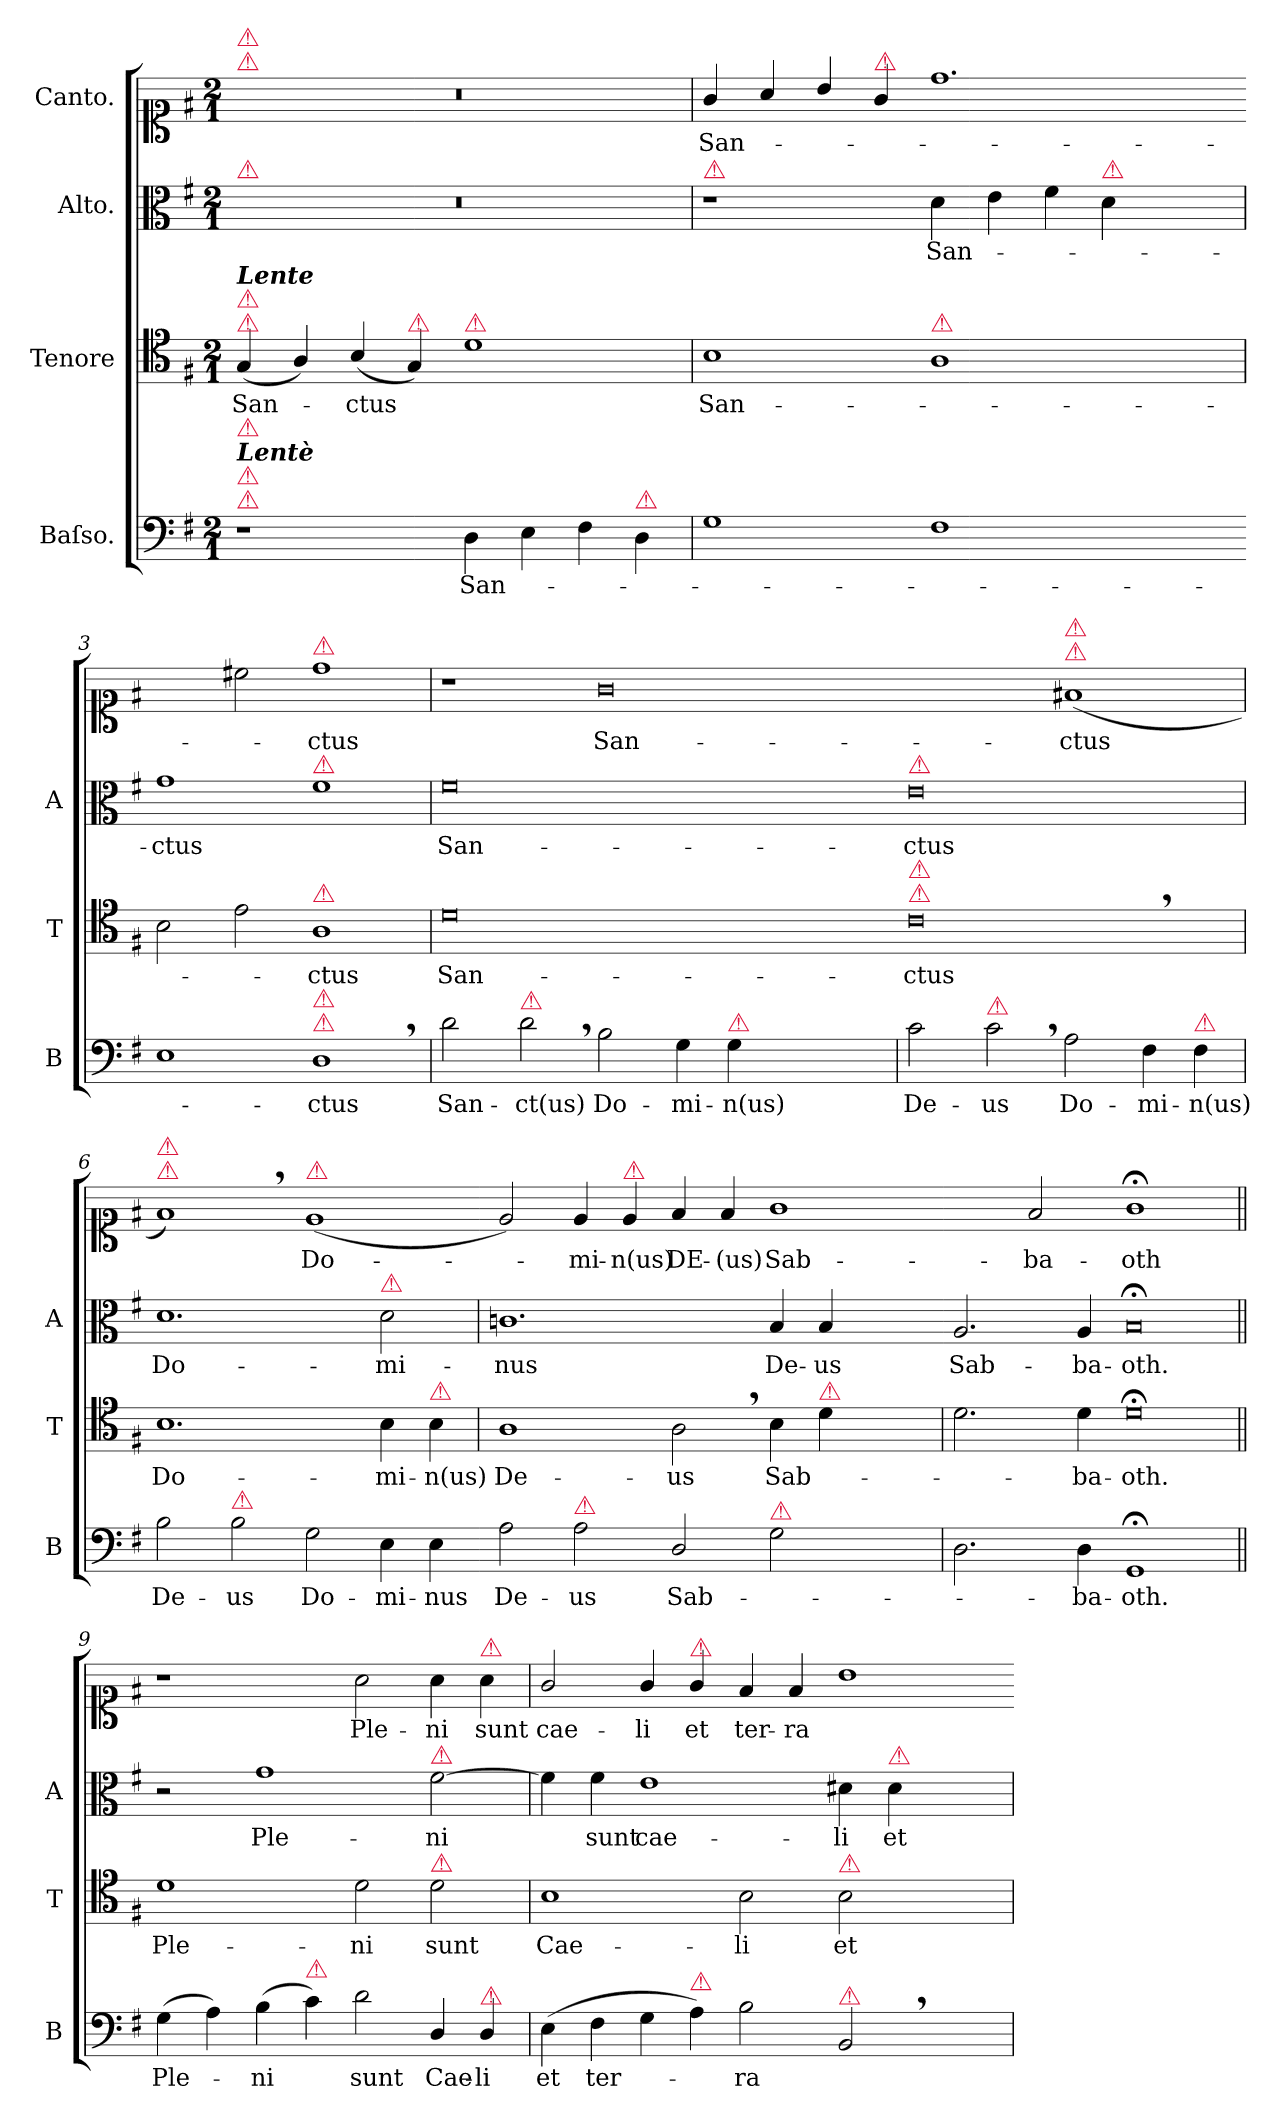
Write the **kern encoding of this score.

**kern	**text	**kern	**text	**kern	**text	**kern	**text
*part4	*part4	*part3	*part3	*part2	*part2	*part1	*part1
*staff4	*staff4	*staff3	*staff3	*staff2	*staff2	*staff1	*staff1
*I"Baſso.	*	*I"Tenore	*	*I"Alto.	*	*I"Canto.	*
*I'B	*	*I'T	*	*I'A	*	*	*
*clefF4	*	*clefC4	*	*clefC3	*	*clefC1	*
*k[f#]	*	*k[f#]	*	*k[f#]	*	*k[f#]	*
*G:	*	*G:	*	*G:	*	*G:	*
*M2/1	*	*M2/1	*	*M2/1	*	*M2/1	*
=1	=1	=1	=1	=1	=1	=1	=1
!	!	!	!	!	!	!LO:TX:a:color=crimson:t=⚠	!
!	!	!	!	!	!	!LO:TX:a:color=crimson:t=⚠	!
!	!	!	!	!LO:TX:a:color=crimson:t=⚠	!	!	!
!	!	!LO:TX:a:color=crimson:t=⚠	!	!	!	!	!
!	!	!LO:TX:a:color=crimson:t=⚠	!	!	!	!	!
!	!	!LO:TX:a:Bi:t=Lente	!	!	!	!	!
!LO:TX:a:color=crimson:t=⚠	!	!	!	!	!	!	!
!LO:TX:a:color=crimson:t=⚠	!	!	!	!	!	!	!
!LO:TX:a:Bi:t=Lentè	!	!	!	!	!	!	!
!LO:TX:a:color=crimson:t=⚠	!	!	!	!	!	!	!
1r	.	(<4G/	San-	0r	.	0r	.
.	.	4A/)	.	.	.	.	.
.	.	(<4B/	-ctus	.	.	.	.
!	!	!LO:TX:a:color=crimson:t=⚠	!	!	!	!	!
.	.	4G/)	.	.	.	.	.
!	!	!LO:TX:a:color=crimson:t=⚠	!	!	!	!	!
4D\	San-	1d	.	.	.	.	.
4E\	.	.	.	.	.	.	.
4F#\	.	.	.	.	.	.	.
!LO:TX:a:color=crimson:t=⚠	!	!	!	!	!	!	!
4D\	.	.	.	.	.	.	.
=2	=2	=2	=2	=2	=2	=2	=2
!	!	!	!	!LO:TX:a:color=crimson:t=⚠	!	!	!
1G	.	1B	San-	1r	.	4g/	San-
.	.	.	.	.	.	4a/	.
.	.	.	.	.	.	4b/	.
!	!	!	!	!	!	!LO:TX:a:color=crimson:t=⚠	!
.	.	.	.	.	.	4g/	.
!	!	!LO:TX:a:color=crimson:t=⚠	!	!	!	!	!
1F#	.	1A	.	4d\	San-	1.dd	.
.	.	.	.	4e\	.	.	.
.	.	.	.	4f#\	.	.	.
!	!	!	!	!LO:TX:a:color=crimson:t=⚠	!	!	!
.	.	.	.	4d\	.	.	.
2ryy	.	2ryy	.	2ryy	.	.	.
=3-	=3-	=3	=3-	=3	=3-	=3-	=3-
1E	.	2B\	.	1g	-ctus	2ryy	.
.	.	2e\	.	.	.	2cc#X\	.
!	!	!	!	!	!	!LO:TX:a:color=crimson:t=⚠	!
!	!	!	!	!LO:TX:a:color=crimson:t=⚠	!	!	!
!	!	!LO:TX:a:color=crimson:t=⚠	!	!	!	!	!
!LO:TX:a:color=crimson:t=⚠	!	!	!	!	!	!	!
!LO:TX:a:color=crimson:t=⚠	!	!	!	!	!	!	!
1D,<	-ctus	1A	-ctus	1f#	.	1dd	-ctus
=4	=4	=4	=4	=4	=4	=4	=4
!	!	!	!LO:LY:i	!	!LO:LY:i	!	!
2d\	San-	0d	San-	0f#	San-	1r	.
!LO:TX:a:color=crimson:t=⚠	!	!	!	!	!	!	!
2d,<\	-ct(us)	.	.	.	.	.	.
2B\	Do-	.	.	.	.	0g	San-
4G\	-mi-	.	.	.	.	.	.
!LO:TX:a:color=crimson:t=⚠	!	!	!	!	!	!	!
4G\	-n(us)	.	.	.	.	.	.
1ryy	.	1ryy	.	1ryy	.	.	.
=5	=5-	=5-	=5-	=5-	=5-	=5-	=5-
!	!	!	!	!LO:TX:a:color=crimson:t=⚠	!	!	!
!	!	!LO:TX:a:color=crimson:t=⚠	!	!	!	!	!
!	!	!LO:TX:a:color=crimson:t=⚠	!	!	!	!	!
!	!	!	!LO:LY:i	!	!LO:LY:i	!	!
2c\	De-	0c,<	-ctus	0e	-ctus	1ryy	.
!LO:TX:a:color=crimson:t=⚠	!	!	!	!	!	!	!
2c,<\	-us	.	.	.	.	.	.
!	!	!	!	!	!	!LO:TX:a:color=crimson:t=⚠	!
!	!	!	!	!	!	!LO:TX:a:color=crimson:t=⚠	!
2A\	Do-	.	.	.	.	(<1f#X	-ctus
4F#\	-mi-	.	.	.	.	.	.
!LO:TX:a:color=crimson:t=⚠	!	!	!	!	!	!	!
4F#\	-n(us)	.	.	.	.	.	.
=6	=6	=6	=6	=6	=6	=6	=6
!	!	!	!	!	!	!LO:TX:a:color=crimson:t=⚠	!
!	!	!	!	!	!	!LO:TX:a:color=crimson:t=⚠	!
2B\	De-	1.B	Do-	1.d	Do-	1f#,<)	.
!LO:TX:a:color=crimson:t=⚠	!	!	!	!	!	!	!
2B\	-us	.	.	.	.	.	.
!	!	!	!	!	!	!LO:TX:a:color=crimson:t=⚠	!
!	!LO:LY:i	!	!	!	!	!	!
2G\	Do-	.	.	.	.	(<1e	Do-
!	!	!	!	!LO:TX:a:color=crimson:t=⚠	!	!	!
!	!LO:LY:i	!	!	!	!	!	!
4E\	-mi-	4B\	-mi-	2d\	-mi-	.	.
!	!	!LO:TX:a:color=crimson:t=⚠	!	!	!	!	!
!	!LO:LY:i	!	!	!	!	!	!
4E\	-nus	4B\	-n(us)	.	.	.	.
=7-	=7-	=7	=7-	=7	=7-	=7-	=7-
!	!LO:LY:i	!	!	!	!	!	!
2A\	De-	1A	De-	1.cn	-nus	2e/)	.
!LO:TX:a:color=crimson:t=⚠	!	!	!	!	!	!	!
!	!LO:LY:i	!	!	!	!	!	!
2A\	-us	.	.	.	.	4e/	-mi-
!	!	!	!	!	!	!LO:TX:a:color=crimson:t=⚠	!
.	.	.	.	.	.	4e/	-n(us)
2D/	Sab-	2A,<\	-us	.	.	4f#/	DE-
.	.	.	.	.	.	4f#/	-(us)
!LO:TX:a:color=crimson:t=⚠	!	!	!	!	!	!	!
2G\	.	4B\	Sab-	4B/	De-	1g\	Sab-
!	!	!LO:TX:a:color=crimson:t=⚠	!	!	!	!	!
.	.	4d\	.	4B/	-us	.	.
2ryy	.	2ryy	.	2ryy	.	.	.
=8	=8-	=8	=8-	=8-	=8-	=8-	=8-
2.D\	.	2.d\	.	2.A/	Sab-	2ryy	.
.	.	.	.	.	.	2f#/	-ba-
4D\	-ba-	4d\	-ba-	4A/	-ba-	.	.
!	!	!LO:N:vis=0	!	!LO:N:vis=0	!	!	!
1GG;<	-oth.	1d;<	-oth.	1B;<	-oth.	1g;	-oth
=9||	=9||	=9||	=9||	=9||	=9||	=9||	=9||
(>4G\	Ple-	1d	Ple-	2r	.	1r	.
4A\)	.	.	.	.	.	.	.
(>4B\	-ni	.	.	1g	Ple-	.	.
!LO:TX:a:color=crimson:t=⚠	!	!	!	!	!	!	!
4c\)	.	.	.	.	.	.	.
2d\	sunt	2d\	-ni	.	.	2a\	Ple-
!	!	!	!	!LO:TX:a:color=crimson:t=⚠	!	!	!
!	!	!LO:TX:a:color=crimson:t=⚠	!	!	!	!	!
4D/	Cae-	2d\	sunt	[2f#\	-ni	4a\	-ni
!	!	!	!	!	!	!LO:TX:a:color=crimson:t=⚠	!
!LO:TX:a:color=crimson:t=⚠	!	!	!	!	!	!	!
4D/	-li	.	.	.	.	4a\	sunt
=10	=10	=10	=10	=10	=10	=10	=10
(>4E\	et	1B	Cae-	4f#\]	.	2g/	cae-
4F#\	ter-	.	.	4f#\	sunt	.	.
4G\	.	.	.	1e	cae-	4g/	-li
!	!	!	!	!	!	!LO:TX:a:color=crimson:t=⚠	!
!LO:TX:a:color=crimson:t=⚠	!	!	!	!	!	!	!
4A\)	.	.	.	.	.	4g/	et
2B\	-ra	2B\	-li	.	.	4f#/	ter-
.	.	.	.	.	.	4f#/	-ra
!	!	!LO:TX:a:color=crimson:t=⚠	!	!	!	!	!
!LO:TX:a:color=crimson:t=⚠	!	!	!	!	!	!	!
2BB,</	.	2B\	et	4d#X\	-li	1b\	.
!	!	!	!	!LO:TX:a:color=crimson:t=⚠	!	!	!
.	.	.	.	4d#\	et	.	.
2ryy	.	2ryy	.	2ryy	.	.	.
=	=-	=	=-	=	=-	=-	=-
*-	*-	*-	*-	*-	*-	*-	*-
